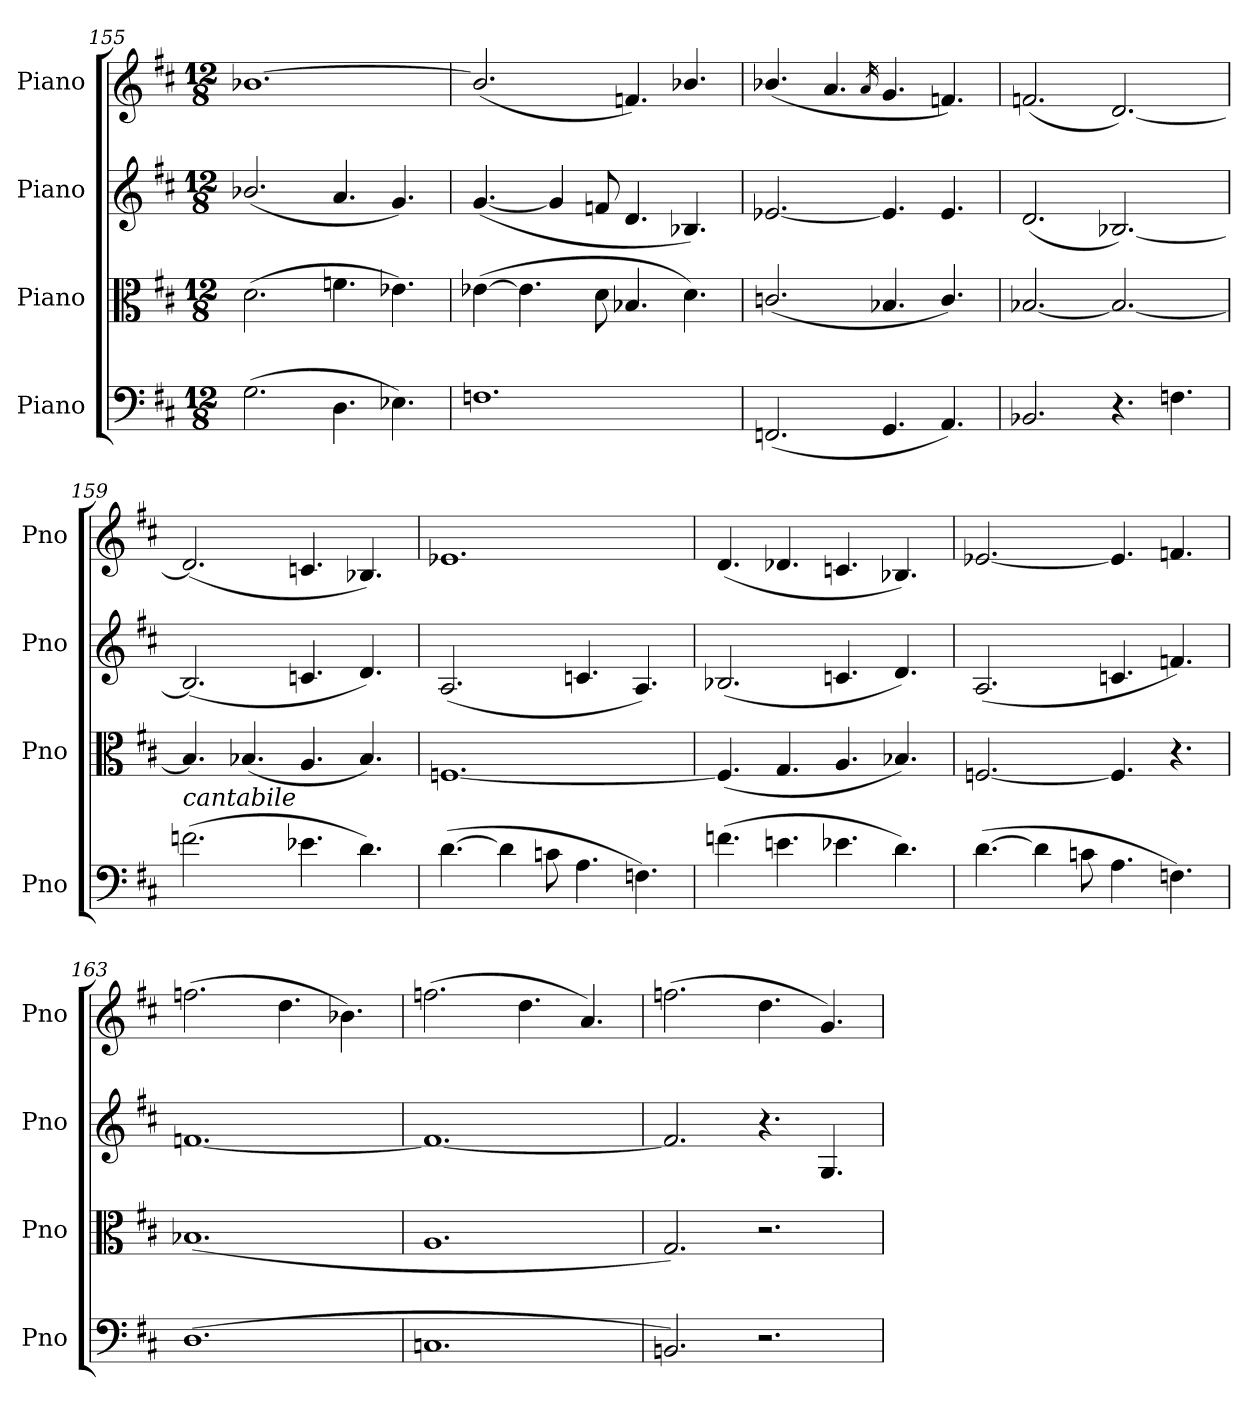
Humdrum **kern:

**kern	**kern	**kern	**kern
*part4	*part3	*part2	*part1
*staff4	*staff3	*staff2	*staff1
*I"Piano	*I"Piano	*I"Piano	*I"Piano
*I'Pno	*I'Pno	*I'Pno	*I'Pno
*clefF4	*clefC3	*clefG2	*clefG2
*k[f#c#]	*k[f#c#]	*k[f#c#]	*k[f#c#]
*M12/8	*M12/8	*M12/8	*M12/8
=155	=155	=155	=155
(2.G\	(2.d\	(2.b-X/	[1.b-X
4.D\	4.fn\	4.a/	.
4.E-X\)	4.e-X\)	4.g/)	.
=156	=156	=156	=156
1.Fn	([4e-X\	([4.g/	(2.b-/]
.	4.e-\]	.	.
.	.	4g/]	.
.	8d\	8fn/	.
.	4.B-X/	4.d/	4.fn/)
.	4.d\)	4.B-X/)	4.b-X/
=157	=157	=157	=157
(2.FFn/	(2.cn/	[2.e-X/	(4.b-X/
.	.	.	4.a/
.	.	.	16qa/
4.GG/	4.B-X/	4.e-/]	4.g/
4.AA/)	4.c/)	4.e-/	4.fn/)
!!LO:LB:g=z
=158	=158	=158	=158
2.BB-X/	[2.B-X/	(2.d/	(2.fn/
4.r	2.B-/_	[2.B-X/)	[2.d/)
4.Fn\	.	.	.
=159	=159	=159	=159
!LO:TX:a:i:t=cantabile	!	!	!
(2.fn\	4.B-/]	(2.B-/]	(2.d/]
.	(4.B-X/	.	.
4.e-X\	4.A/	4.cn/	4.cn/
4.d\)	4.B-/)	4.d/)	4.B-X/)
=160	=160	=160	=160
([4.d\	[1.Fn	(2.A/	1.e-X
4d\]	.	.	.
8cn\	.	.	.
4.A\	.	4.cn/	.
4.Fn\)	.	4.A/)	.
=161	=161	=161	=161
(4.fn\	(4.F/]	(2.B-X/	(4.d/
4.en\	4.G/	.	4.d-X/
4.e-X\	4.A/	4.cn/	4.cn/
4.d\)	4.B-X/)	4.d/)	4.B-X/)
=162	=162	=162	=162
([4.d\	[2.Fn/	(2.A/	[2.e-X/
4d\]	.	.	.
8cn\	.	.	.
4.A\	4.F/]	4.cn/	4.e-/]
4.Fn\)	4.r	4.fn/)	4.fn/
=163	=163	=163	=163
(1.D	(1.B-X	[1.fn	(2.ffn\
.	.	.	4.dd\
.	.	.	4.b-X\)
=164	=164	=164	=164
1.Cn	1.A	1.f_	(2.ffn\
.	.	.	4.dd\
.	.	.	4.a/)
=165	=165	=165	=165
2.BBn/)	2.G/)	2.f/]	(2.ffn\
2.r	2.r	4.r	4.dd\
.	.	4.G/	4.g/)
=	=	=	=
*-	*-	*-	*-
